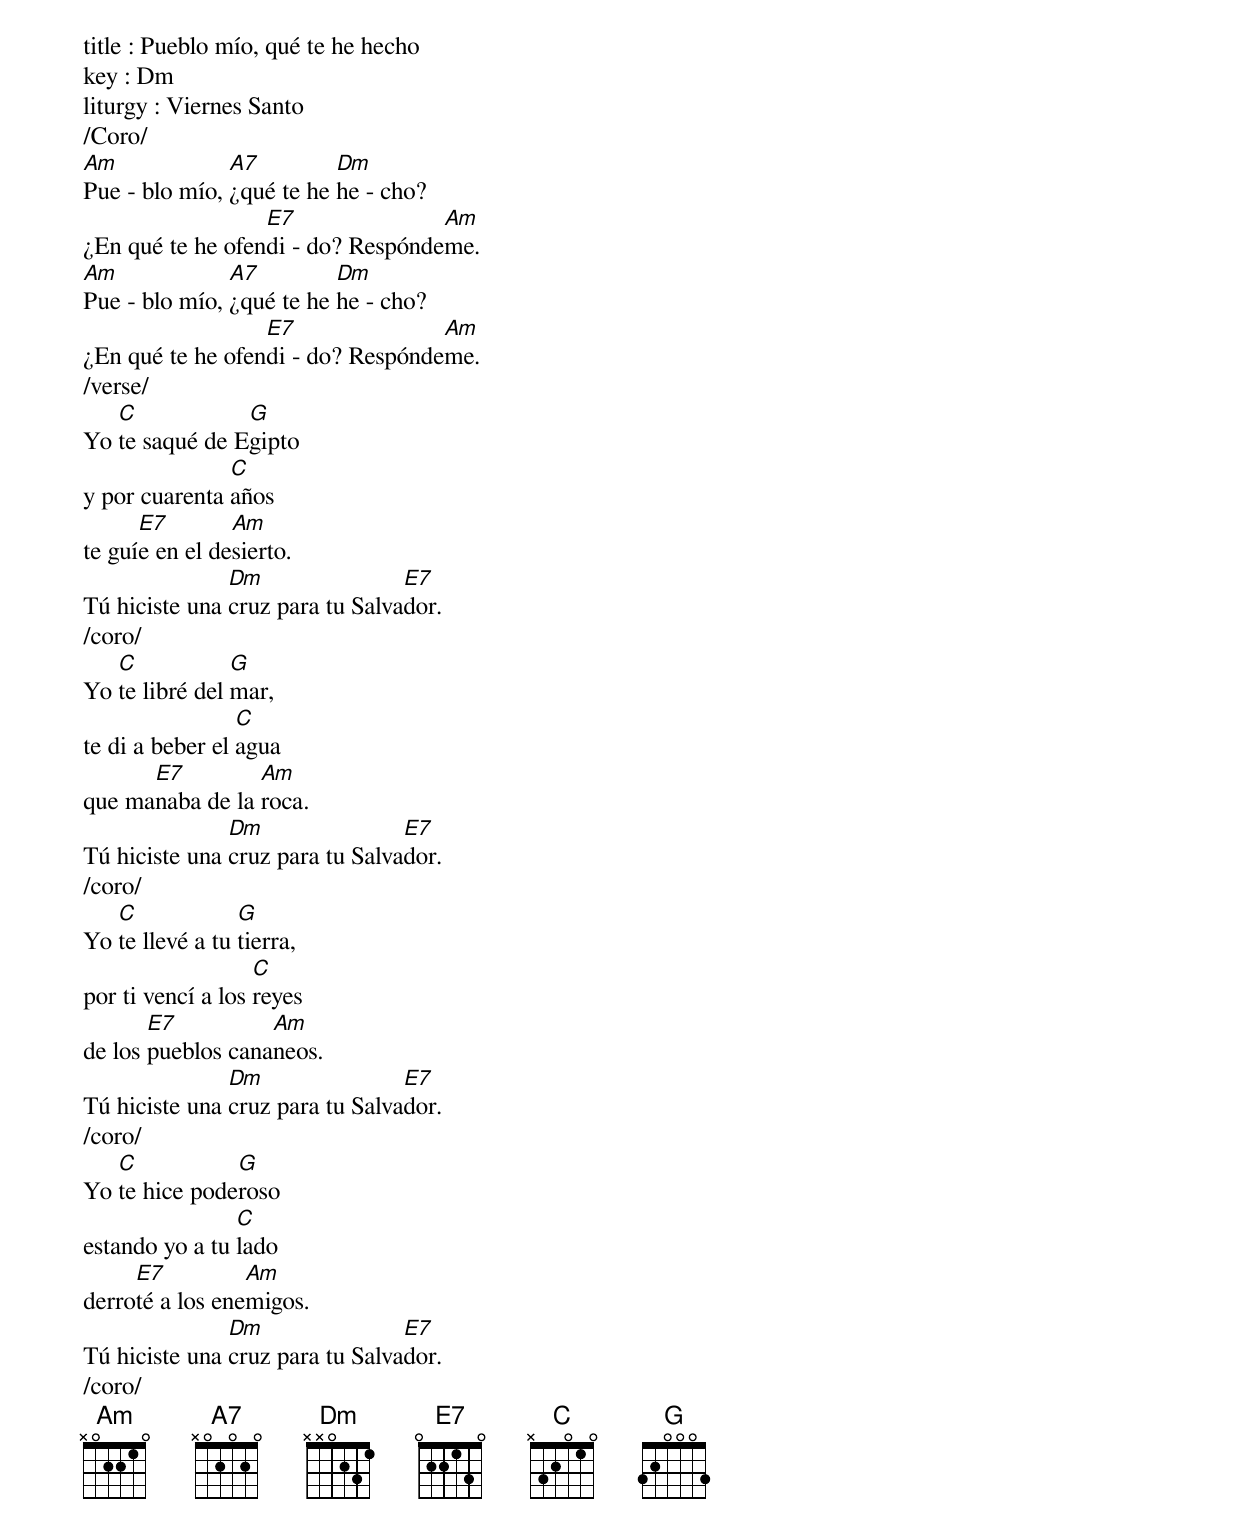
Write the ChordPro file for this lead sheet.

title : Pueblo mío, qué te he hecho
key : Dm
liturgy : Viernes Santo
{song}
/Coro/
[Am]Pue - blo mío, [A7]¿qué te he [Dm]he - cho?
¿En qué te he ofen[E7]di - do? Respónde[Am]me.
[Am]Pue - blo mío, [A7]¿qué te he [Dm]he - cho?
¿En qué te he ofen[E7]di - do? Respónde[Am]me.
/verse/
Yo [C]te saqué de E[G]gipto
y por cuarenta [C]años
te guí[E7]e en el de[Am]sierto.
Tú hiciste una [Dm]cruz para tu Salva[E7]dor.
/coro/
Yo [C]te libré del [G]mar,
te di a beber el [C]agua
que ma[E7]naba de la [Am]roca.
Tú hiciste una [Dm]cruz para tu Salva[E7]dor.
/coro/
Yo [C]te llevé a tu [G]tierra,
por ti vencí a los [C]reyes
de los [E7]pueblos cana[Am]neos.
Tú hiciste una [Dm]cruz para tu Salva[E7]dor.
/coro/
Yo [C]te hice pode[G]roso
estando yo a tu [C]lado
derro[E7]té a los ene[Am]migos.
Tú hiciste una [Dm]cruz para tu Salva[E7]dor.
/coro/
